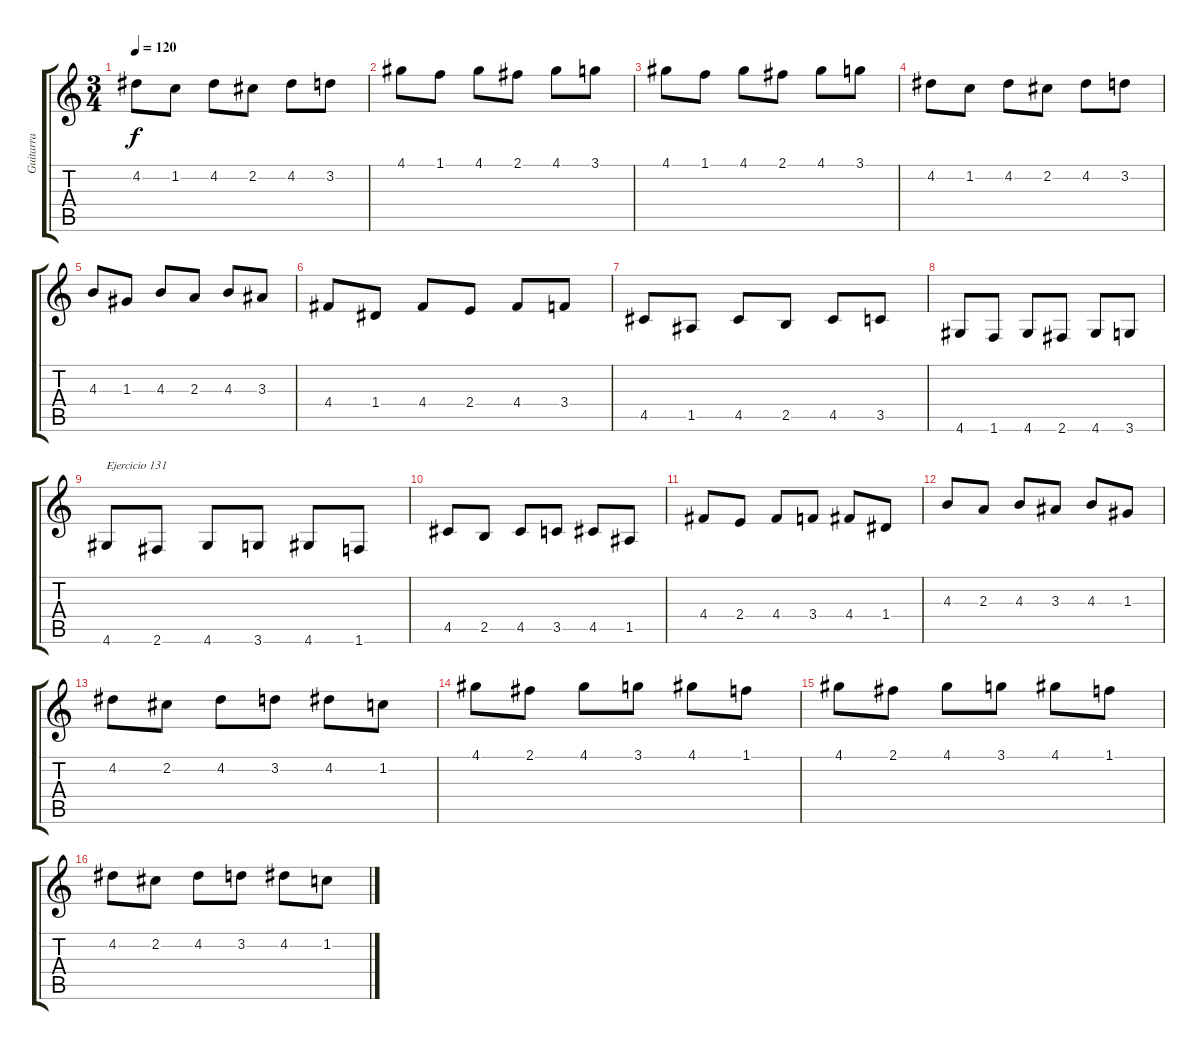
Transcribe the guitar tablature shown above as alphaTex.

\track ("Guitarra" "Guitarra") {instrument acousticguitarnylon}
\staff {score tabs}
\tuning (E4 B3 G3 D3 A2 E2) {hide}
\ts (3 4)
\tempo 120
\clef g2
\ks c
4.2.8{dy f} 1.2.8 4.2.8 2.2.8 4.2.8 3.2.8 |
4.1.8 1.1.8 4.1.8 2.1.8 4.1.8 3.1.8 |
4.1.8 1.1.8 4.1.8 2.1.8 4.1.8 3.1.8 |
4.2.8 1.2.8 4.2.8 2.2.8 4.2.8 3.2.8 |
4.3.8 1.3.8 4.3.8 2.3.8 4.3.8 3.3.8 |
4.4.8 1.4.8 4.4.8 2.4.8 4.4.8 3.4.8 |
4.5.8 1.5.8 4.5.8 2.5.8 4.5.8 3.5.8 |
4.6.8 1.6.8 4.6.8 2.6.8 4.6.8 3.6.8 |
4.6.8{txt "Ejercicio 131"} 2.6.8 4.6.8 3.6.8 4.6.8 1.6.8 |
4.5.8 2.5.8 4.5.8 3.5.8 4.5.8 1.5.8 |
4.4.8 2.4.8 4.4.8 3.4.8 4.4.8 1.4.8 |
4.3.8 2.3.8 4.3.8 3.3.8 4.3.8 1.3.8 |
4.2.8 2.2.8 4.2.8 3.2.8 4.2.8 1.2.8 |
4.1.8 2.1.8 4.1.8 3.1.8 4.1.8 1.1.8 |
4.1.8 2.1.8 4.1.8 3.1.8 4.1.8 1.1.8 |
4.2.8 2.2.8 4.2.8 3.2.8 4.2.8 1.2.8
